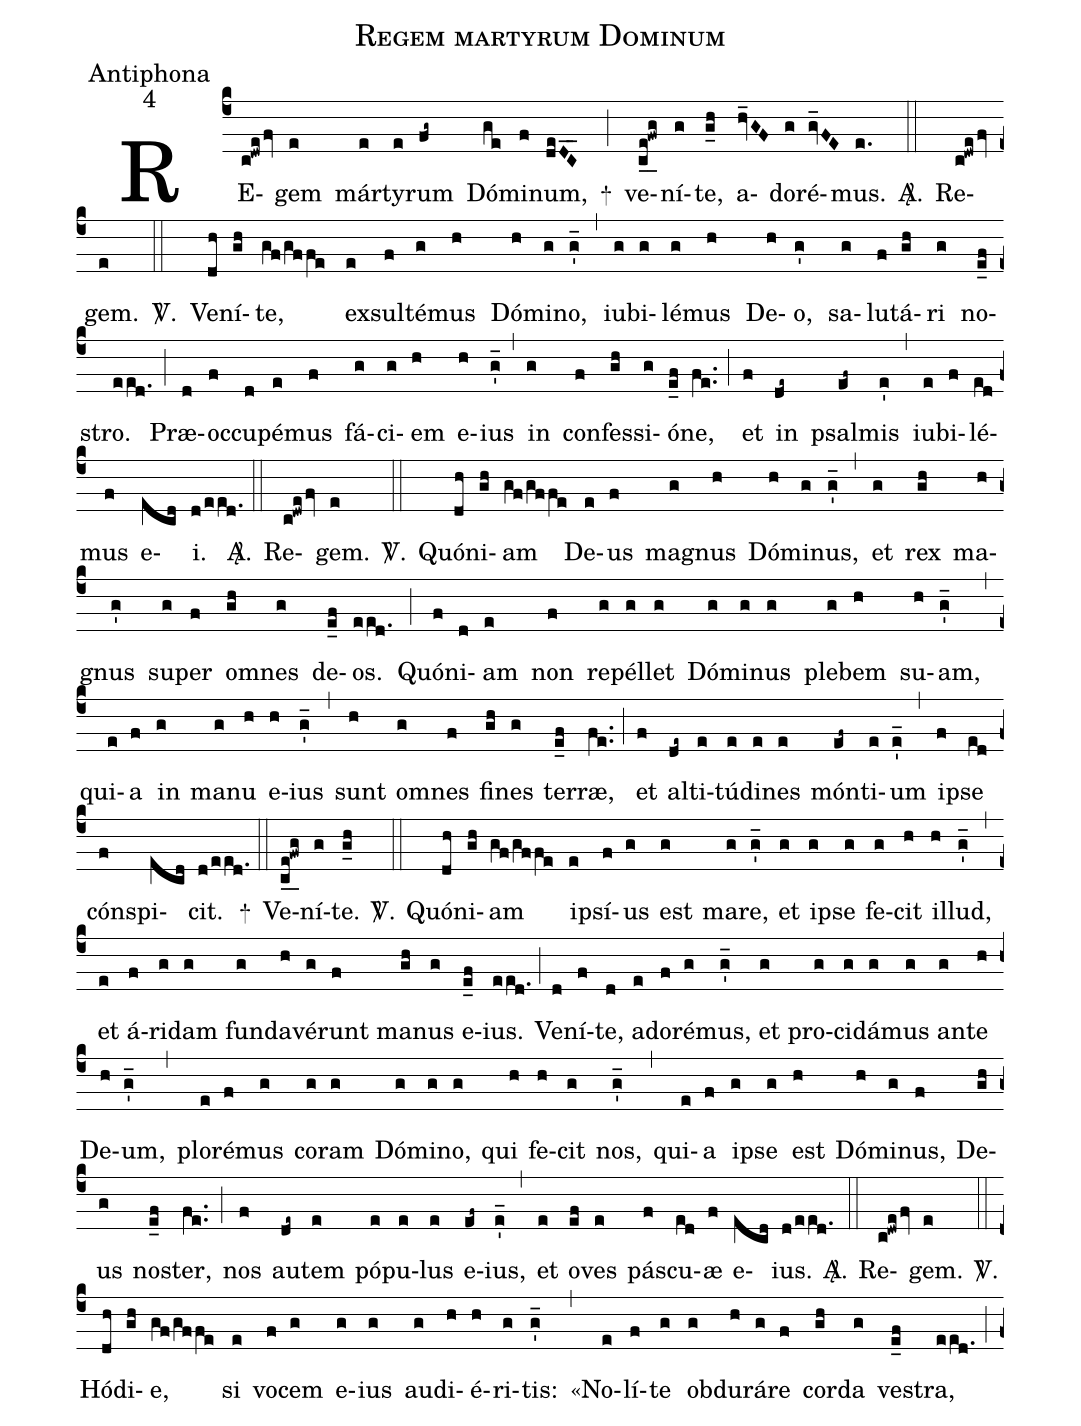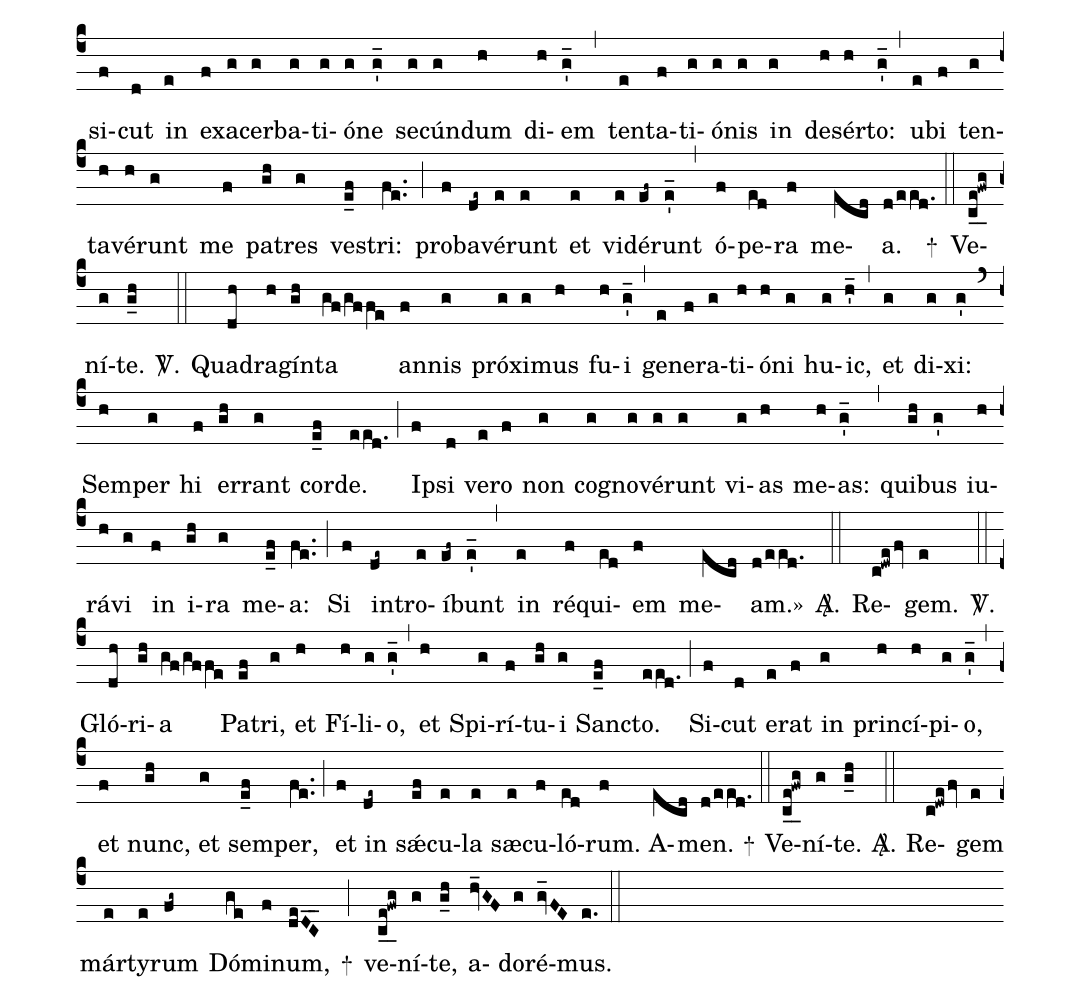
name:Regem martyrum Dominum;
office-part:Antiphona;
mode:4;
%%
(c4)
RE(c!dwe/fv)gem(e) már(e)ty(e)rum(fg~) Dó(ge)mi(f)num,(deDC__) +(;)
ve(ce_0!fw_0g)ní(g)te,(g_h) a(hv_GF)do(g)ré(gv_FE)mus.(e.) <sp>A/</sp>.(::)

Re(c!dwe/fv)gem.(e) <sp>V/</sp>.(::)

Ve(dh)ní(gh)te,(gf/gf/fe) ex(e)sul(f)té(g)mus(h) Dó(h)mi(g)no,(g_') (,)
iu(g)bi(g)lé(g)mus(h) De(h)o,(g') sa(g)lu(f)tá(gh)ri(g) no(e_f)stro.(eed.) (;)
Præ(d)oc(f)cu(d)pé(e)mus(f) fá(g)ci(g)em(h) e(h)ius(g_') (,)
in(g) con(f)fes(gh)si(g)ó(e_f)ne,(fe..) (;)
et(f) in(de~) psal(ef~)mis(e') (,)
iu(e)bi(f)lé(ed)mus(f) e(ecd)i.(d/eed.) <sp>A/</sp>.(::)

Re(c!dwe/fv)gem.(e) <sp>V/</sp>.(::)

Quó(dh)ni(gh)am(gf/gf/fe) De(e)us(f) ma(g)gnus(h) Dó(h)mi(g)nus,(g_') (,)
et(g) rex(gh) ma(h)gnus(g') su(g)per(f) om(gh)nes(g) de(e_f)os.(eed.) (;)
Quó(f)ni(d)am(e) non(f) re(g)pél(g)let(g) Dó(g)mi(g)nus(g) ple(g)bem(h) su(h)am,(g_') (,)
qui(e)a(f) in(g) ma(g)nu(h) e(h)ius(g_') (,)
sunt(h) om(g)nes(f) fi(gh)nes(g) ter(e_f)ræ,(fe..) (;)
et(f) al(de~)ti(e)tú(e)di(e)nes(e) món(ef~)ti(e)um(e_') (,)
i(f)pse(ed) cón(f)spi(ecd)cit.(d/eed.) +(::)

Ve(ce_0!fw_0g)ní(g)te.(g_h) <sp>V/</sp>.(::)

Quó(dh)ni(gh)am(gf/gf/fe) i(e)psí(f)us(g) est(g) ma(g)re,(g_') et(g) i(g)pse(g) fe(g)cit(h) il(h)lud,(g_') (,)
et(e) á(f)ri(g)dam(g) fun(g)da(h)vé(g)runt(f) ma(gh)nus(g) e(e_f)ius.(eed.) (;)
Ve(d)ní(f)te,(d) ad(e)o(f)ré(g)mus,(g_') et(g) pro(g)ci(g)dá(g)mus(g) an(g)te(h) De(h)um,(g_') (,)
plo(e)ré(f)mus(g) co(g)ram(g) Dó(g)mi(g)no,(g) qui(h) fe(h)cit(g) nos,(g_') (,)
qui(e)a(f) i(g)pse(g) est(h) Dó(h)mi(g)nus,(f) De(gh)us(g) no(e_f)ster,(fe..) (;)
nos(f) au(de~)tem(e) pó(e)pu(e)lus(e) e(ef~)ius,(e_') (,)
et(e) o(ef)ves(e) pá(f)scu(ed)æ(f) e(ecd)ius.(d/eed.) <sp>A/</sp>.(::)

Re(c!dwe/fv)gem.(e) <sp>V/</sp>.(::)

Hó(dh)di(gh)e,(gf/gf/fe) si(e) vo(f)cem(g) e(g)ius(g) au(g)di(h)é(h)ri(g)tis:(g_') (,)
«No(e)lí(f)te(g) ob(g)du(h)rá(g)re(f) cor(gh)da(g) ve(e_f)stra,(eed.) (;)
si(f)cut(d) in(e) ex(f)a(g)cer(g)ba(g)ti(g)ó(g)ne(g_') se(g)cún(g)dum(h) di(h)em(g_') (,)
ten(e)ta(f)ti(g)ó(g)nis(g) in(g) de(h)sér(h)to:(g_') (,)
u(e)bi(f) ten(g)ta(h)vé(h)runt(g) me(f) pa(gh)tres(g) ve(e_f)stri:(fe..) (;)
pro(f)ba(de~)vé(e)runt(e) et(e) vi(e)dé(ef~)runt(e_') (,)
ó(f)pe(ed)ra(f) me(ecd)a.(d/eed.) +(::)

Ve(ce_0!fw_0g)ní(g)te.(g_h) <sp>V/</sp>.(::)

Qua(dh)dra(h)gín(gh)ta(gf/gf/fe) an(f)nis(g) pró(g)xi(g)mus(h) fu(h)i(g_') (,)
ge(e)ne(f)ra(g)ti(h)ó(h)ni(g) hu(g)ic,(h_') (,)
et(g) di(g)xi:(g') (`)
Sem(h)per(g) hi(f) er(gh)rant(g) cor(e_f)de.(eed.) (;)
I(f)psi(d) ve(e)ro(f) non(g) co(g)gno(g)vé(g)runt(g) vi(g)as(h) me(h)as:(g_') (,)
qui(gh)bus(g') iu(h)rá(h)vi(g) in(f) i(gh)ra(g) me(e_f)a:(fe..) (;)
Si(f) in(de~)tro(e)í(ef~)bunt(e_') (,)
in(e) ré(f)qui(ed)em(f) me(ecd)am.»(d/eed.) <sp>A/</sp>.(::)

Re(c!dwe/fv)gem.(e) <sp>V/</sp>.(::)

Gló(dh)ri(gh)a(gf/gf/fe) Pa(ef)tri,(g) et(h) Fí(h)li(g)o,(g_') (,)
et(h) Spi(g)rí(f)tu(gh)i(g) San(e_f)cto.(eed.) (;)
Si(f)cut(d) e(e)rat(f) in(g) prin(h)cí(h)pi(g)o,(g_') (,)
et(f) nunc,(gh) et(g) sem(e_f)per,(fe..) (;)
et(f) in(de~) s{ǽ}(ef)cu(e)la(e) sæ(e)cu(f)ló(ed)rum.(f) A(ecd)men.(d/eed.) +(::)

Ve(ce_0!fw_0g)ní(g)te.(g_h) <sp>A/</sp>.(::)

Re(c!dwe/fv)gem(e) már(e)ty(e)rum(fg~) Dó(ge)mi(f)num,(deDC__) +(;)
ve(ce_0!fw_0g)ní(g)te,(g_h) a(hv_GF)do(g)ré(gv_FE)mus.(e.) (::)
